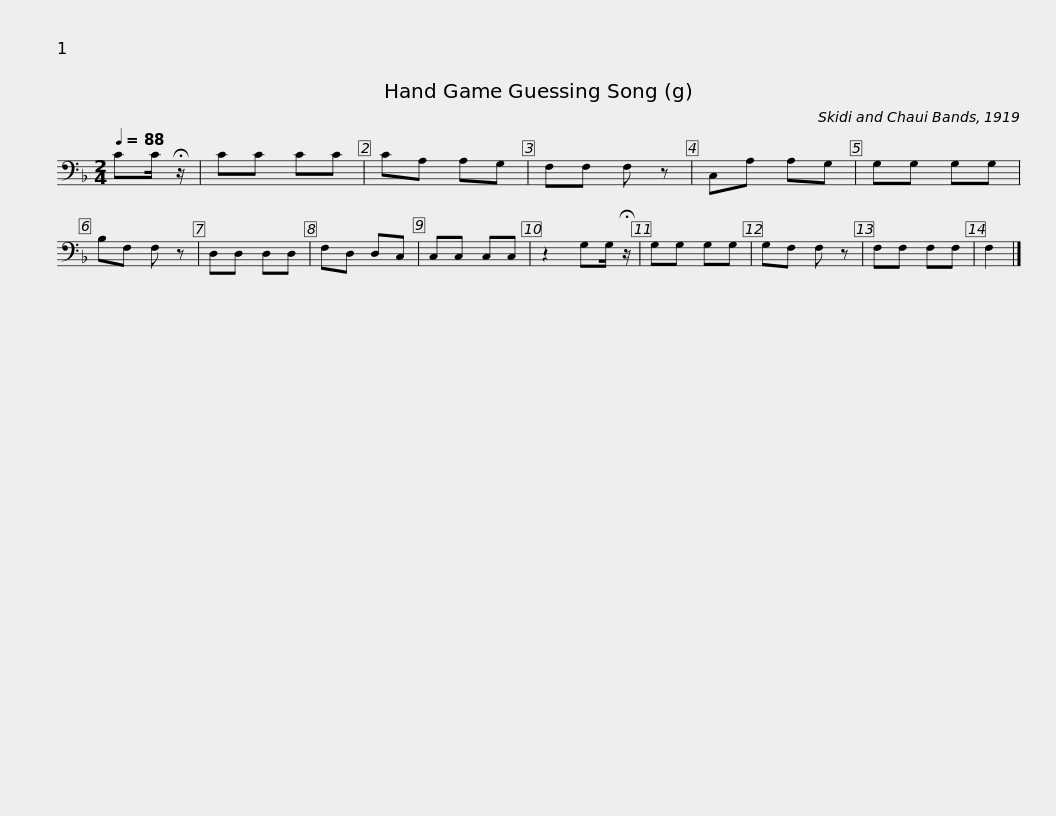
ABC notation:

X:1
L:1/8
Q:1/4=88
M:2/4
I:linebreak $
K:F
V:1 bass
V:1
 CC/ !fermata!z/ | CC CC | CA, A,G, | F,F, F, z | C,A, A,G, | %5
 G,G, G,G, | B,F, F, z | D,D, D,D, | F,D, D,C, | C,C, C,C, |$ %10
 z2 G,G,/ !fermata!z/ | G,G, G,G, | G,F, F, z | F,F, F,F, | F,2 |] %15
